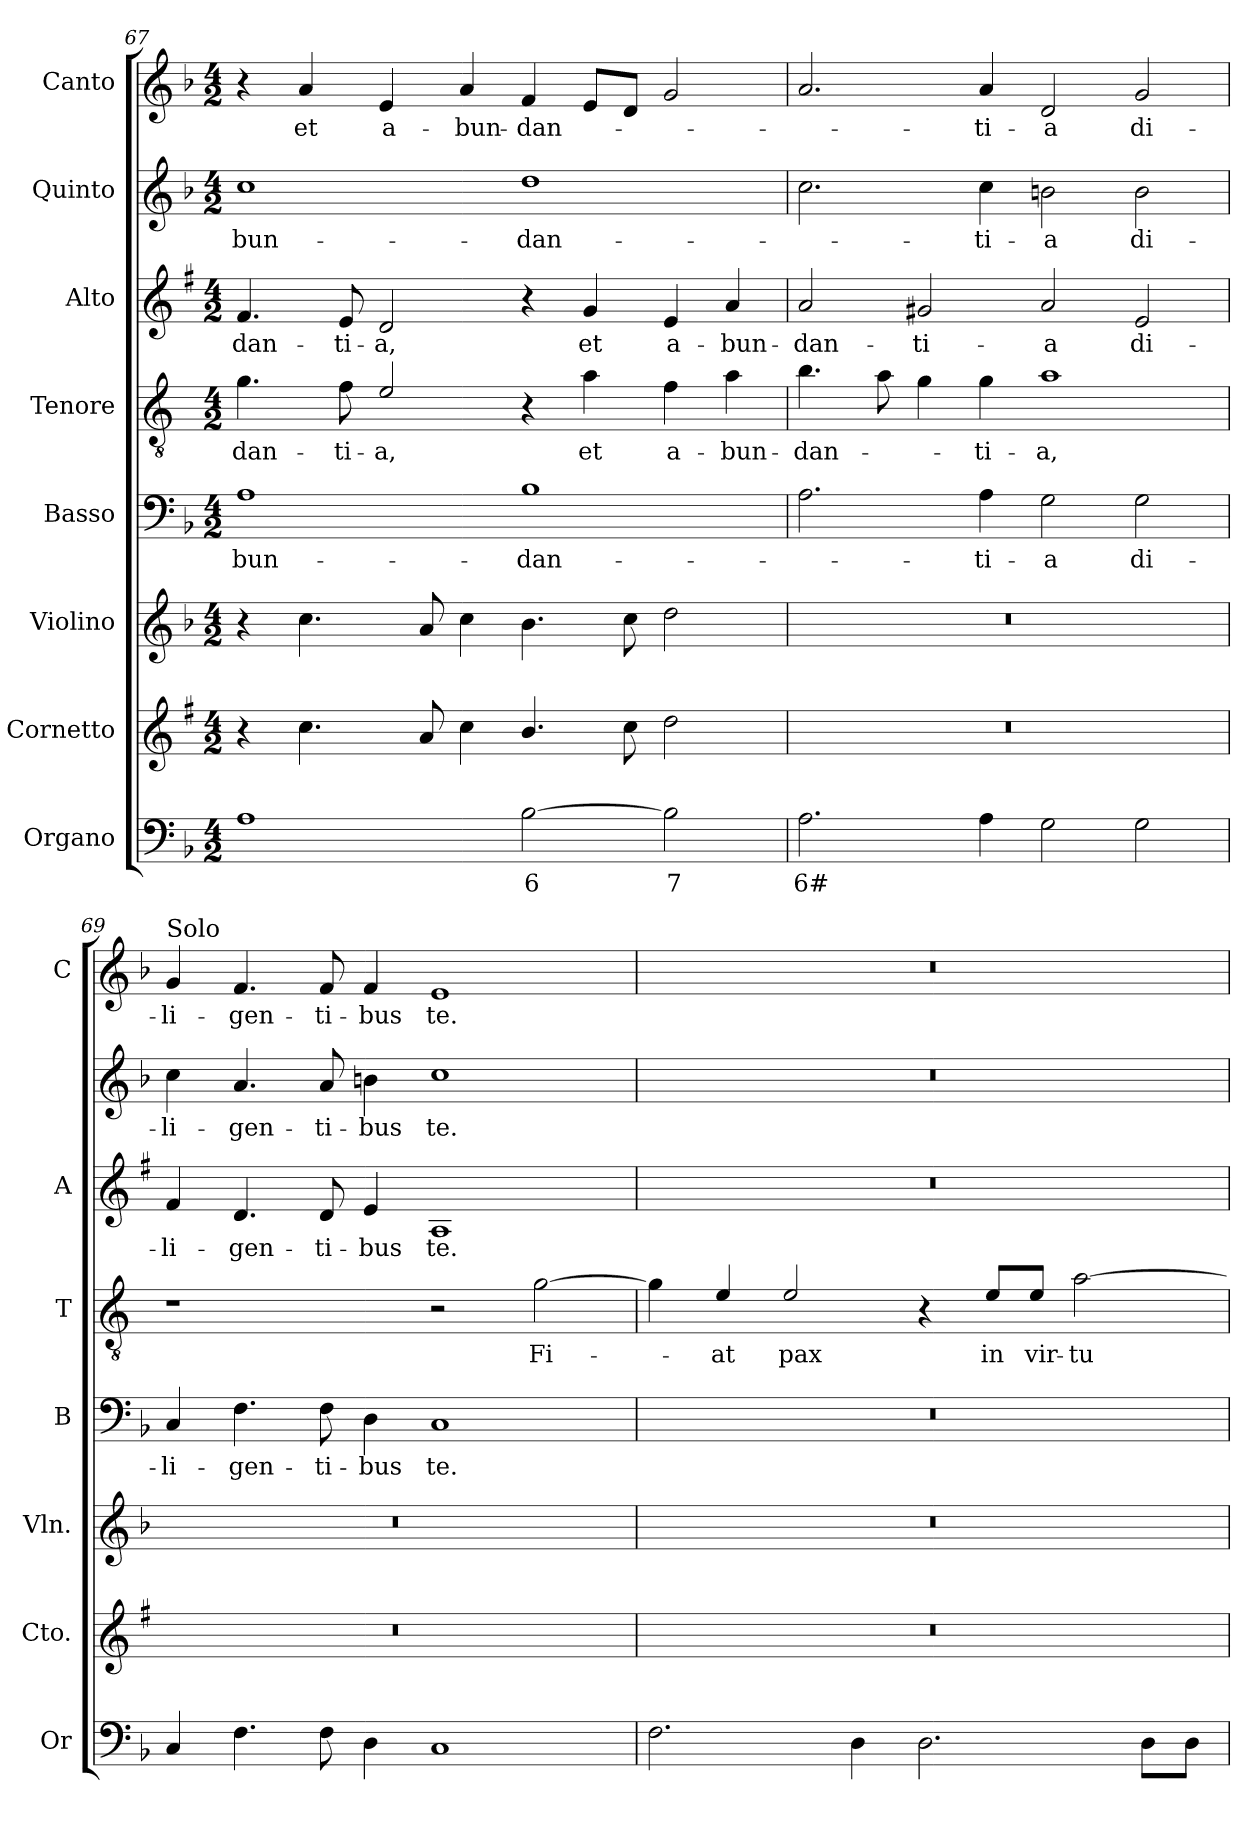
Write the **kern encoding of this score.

**kern	**text	**kern	**kern	**kern	**text	**kern	**text	**kern	**text	**kern	**text	**kern	**text
*part8	*part8	*part7	*part6	*part5	*part5	*part4	*part4	*part3	*part3	*part2	*part2	*part1	*part1
*staff8	*staff8	*staff7	*staff6	*staff5	*staff5	*staff4	*staff4	*staff3	*staff3	*staff2	*staff2	*staff1	*staff1
*I"Organo	*	*I"Cornetto	*I"Violino	*I"Basso	*	*I"Tenore	*	*I"Alto	*	*I"Quinto	*	*I"Canto	*
*I'Or	*	*I'Cto.	*I'Vln.	*I'B	*	*I'T	*	*I'A	*	*	*	*I'C	*
*clefF4	*	*clefG2	*clefG2	*clefF4	*	*clefGv2	*	*clefG2	*	*clefG2	*	*clefG2	*
*	*	*ITrd1c2	*	*	*	*ITrd4c7	*	*ITrd1c2	*	*	*	*	*
*k[b-]	*	*k[b-]	*k[b-]	*k[b-]	*	*k[b-]	*	*k[b-]	*	*k[b-]	*	*k[b-]	*
*F:	*	*F:	*F:	*F:	*	*F:	*	*F:	*	*F:	*	*F:	*
*M4/2	*	*M4/2	*M4/2	*M4/2	*	*M4/2	*	*M4/2	*	*M4/2	*	*M4/2	*
=67	=67	=67	=67	=67	=67	=67	=67	=67	=67	=67	=67	=67	=67
!	!	!	!	!	!LO:LY:b	!	!LO:LY:b	!	!LO:LY:b	!	!LO:LY:b	!	!
1A	.	4r	4r	1A	-bun-	4.c\	-dan-	4.e/	-dan-	1cc	-bun-	4r	.
!	!	!	!	!	!	!	!	!	!	!	!	!	!LO:LY:b
.	.	4.b-\	4.cc\	.	.	.	.	.	.	.	.	4a/	et
!	!	!	!	!	!	!	!LO:LY:b	!	!LO:LY:b	!	!	!	!
.	.	.	.	.	.	8B-\	-ti-	8d/	-ti-	.	.	.	.
!	!	!	!	!	!	!	!LO:LY:b	!	!LO:LY:b	!	!	!	!LO:LY:b
.	.	.	.	.	.	2A/	-a,	2c/	-a,	.	.	4e/	a-
.	.	8g/	8a/	.	.	.	.	.	.	.	.	.	.
!	!	!	!	!	!	!	!	!	!	!	!	!	!LO:LY:b
.	.	4b-\	4cc\	.	.	.	.	.	.	.	.	4a/	-bun-
!	!LO:LY:b	!	!	!	!LO:LY:b	!	!	!	!	!	!LO:LY:b	!	!LO:LY:b
[2B-\	6	4.a/	4.b-\	1B-	-dan-	4r	.	4r	.	1dd	-dan-	4f/	-dan-
!	!	!	!	!	!	!	!LO:LY:b	!	!LO:LY:b	!	!	!	!
.	.	.	.	.	.	4d\	et	4f/	et	.	.	8e/L	.
.	.	8b-\	8cc\	.	.	.	.	.	.	.	.	8d/J	.
!	!LO:LY:b	!	!	!	!	!	!LO:LY:b	!	!LO:LY:b	!	!	!	!
2B-\]	7	2cc\	2dd\	.	.	4B-\	a-	4d/	a-	.	.	2g/	.
!	!	!	!	!	!	!	!LO:LY:b	!	!LO:LY:b	!	!	!	!
.	.	.	.	.	.	4d\	-bun-	4g/	-bun-	.	.	.	.
=68	=68	=68	=68	=68	=68	=68	=68	=68	=68	=68	=68	=68	=68
!	!LO:LY:b	!	!	!	!	!	!LO:LY:b	!	!LO:LY:b	!	!	!	!
2.A\	6#	0r	0r	2.A\	.	4.e\	-dan-	2g/	-dan-	2.cc\	.	2.a/	.
.	.	.	.	.	.	8d\	.	.	.	.	.	.	.
!	!	!	!	!	!	!	!	!	!LO:LY:b	!	!	!	!
.	.	.	.	.	.	4c\	.	2f#X/	-ti-	.	.	.	.
!	!	!	!	!	!LO:LY:b	!	!LO:LY:b	!	!	!	!LO:LY:b	!	!LO:LY:b
4A\	.	.	.	4A\	-ti-	4c\	-ti-	.	.	4cc\	-ti-	4a/	-ti-
!	!	!	!	!	!LO:LY:b	!	!LO:LY:b	!	!LO:LY:b	!	!LO:LY:b	!	!LO:LY:b
2G\	.	.	.	2G\	-a	1d	-a,	2g/	-a	2bn\	-a	2d/	-a
!	!	!	!	!	!LO:LY:b	!	!	!	!LO:LY:b	!	!LO:LY:b	!	!LO:LY:b
2G\	.	.	.	2G\	di-	.	.	2d/	di-	2b\	di-	2g/	di-
=69	=69	=69	=69	=69	=69	=69	=69	=69	=69	=69	=69	=69	=69
!	!	!	!	!	!	!	!	!	!	!	!	!LO:TX:a:t=Solo	!
!	!	!	!	!	!LO:LY:b	!	!	!	!LO:LY:b	!	!LO:LY:b	!	!LO:LY:b
4C/	.	0r	0r	4C/	-li-	1r	.	4e/	-li-	4cc\	-li-	4g/	-li-
!	!	!	!	!	!LO:LY:b	!	!	!	!LO:LY:b	!	!LO:LY:b	!	!LO:LY:b
4.F\	.	.	.	4.F\	-gen-	.	.	4.c/	-gen-	4.a/	-gen-	4.f/	-gen-
!	!	!	!	!	!LO:LY:b	!	!	!	!LO:LY:b	!	!LO:LY:b	!	!LO:LY:b
8F\	.	.	.	8F\	-ti-	.	.	8c/	-ti-	8a/	-ti-	8f/	-ti-
!	!	!	!	!	!LO:LY:b	!	!	!	!LO:LY:b	!	!LO:LY:b	!	!LO:LY:b
4D\	.	.	.	4D\	-bus	.	.	4d/	-bus	4bn\	-bus	4f/	-bus
!	!	!	!	!	!LO:LY:b	!	!	!	!LO:LY:b	!	!LO:LY:b	!	!LO:LY:b
1C	.	.	.	1C	te.	2r	.	1G	te.	1cc	te.	1e	te.
!	!	!	!	!	!	!	!LO:LY:b	!	!	!	!	!	!
.	.	.	.	.	.	[2c\	Fi-	.	.	.	.	.	.
!!LO:PB:g=z
=70	=70	=70	=70	=70	=70	=70	=70	=70	=70	=70	=70	=70	=70
2.F\	.	0r	0r	0r	.	4c\]	.	0r	.	0r	.	0r	.
!	!	!	!	!	!	!	!LO:LY:b	!	!	!	!	!	!
.	.	.	.	.	.	4A/	-at	.	.	.	.	.	.
!	!	!	!	!	!	!	!LO:LY:b	!	!	!	!	!	!
.	.	.	.	.	.	2A/	pax	.	.	.	.	.	.
4D\	.	.	.	.	.	.	.	.	.	.	.	.	.
2.D\	.	.	.	.	.	4r	.	.	.	.	.	.	.
!	!	!	!	!	!	!	!LO:LY:b	!	!	!	!	!	!
.	.	.	.	.	.	8A/L	in	.	.	.	.	.	.
!	!	!	!	!	!	!	!LO:LY:b	!	!	!	!	!	!
.	.	.	.	.	.	8A/J	vir-	.	.	.	.	.	.
!	!	!	!	!	!	!	!LO:LY:b	!	!	!	!	!	!
.	.	.	.	.	.	[2d\	-tu-	.	.	.	.	.	.
8D\L	.	.	.	.	.	.	.	.	.	.	.	.	.
8D\J	.	.	.	.	.	.	.	.	.	.	.	.	.
=	=	=	=	=	=	=	=	=	=	=	=	=	=
*-	*-	*-	*-	*-	*-	*-	*-	*-	*-	*-	*-	*-	*-
